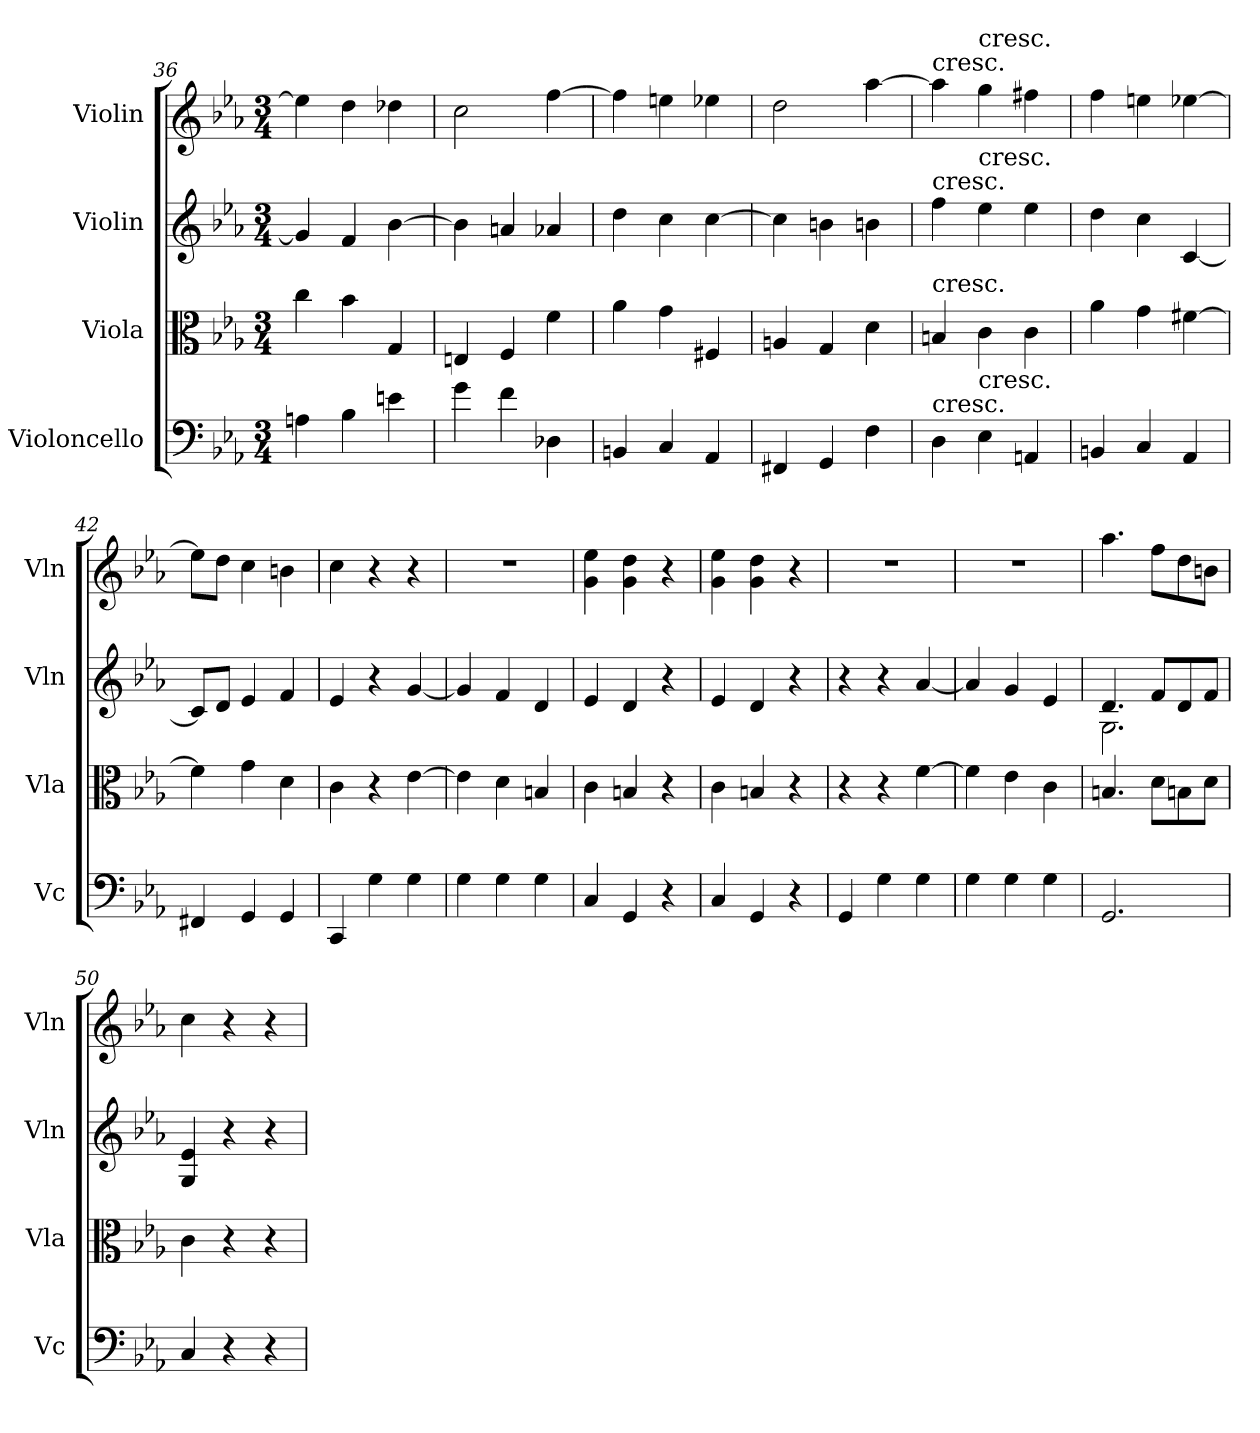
**kern	**kern	**kern	**kern
*part4	*part3	*part2	*part1
*staff4	*staff3	*staff2	*staff1
*I"Violoncello	*I"Viola	*I"Violin	*I"Violin
*I'Vc	*I'Vla	*I'Vln	*I'Vln
*clefF4	*clefC3	*clefG2	*clefG2
*k[b-e-a-]	*k[b-e-a-]	*k[b-e-a-]	*k[b-e-a-]
*c:	*c:	*c:	*c:
*M3/4	*M3/4	*M3/4	*M3/4
=36	=36	=36	=36
4An\	4cc\	4g-/]	4ee-\]
4B-\	4b-\	4f/	4dd\
4en\	4G/	[4b-\	4dd-X\
=37	=37	=37	=37
4g\	4En/	4b-\]	2cc\
4f\	4F/	4an/	.
4D-X\	4f\	4a-X/	[4ff\
=38	=38	=38	=38
4BBn/	4a-\	4dd\	4ff\]
4C/	4g\	4cc\	4een\
4AA-/	4F#X/	[4cc\	4ee-X\
=39	=39	=39	=39
4FF#X/	4An/	4cc\]	2dd\
4GG/	4G/	4bn\	.
4F\	4d\	4bn\	[4aa-\
=40	=40	=40	=40
!	!	!	!LO:TX:t=cresc.
!	!	!LO:TX:t=cresc.	!
!	!LO:TX:t=cresc.	!	!
!LO:TX:t=cresc.	!	!	!
4D\	4Bn/	4ff\	4aa-\]
!	!	!	!LO:TX:t=cresc.
!	!	!LO:TX:t=cresc.	!
!LO:TX:t=cresc.	!	!	!
4E-\	4c\	4ee-\	4gg\
4AAn/	4c\	4ee-\	4ff#X\
=41	=41	=41	=41
4BBn/	4a-\	4dd\	4ff\
4C/	4g\	4cc\	4een\
4AA-/	[4f#X\	[4c/	[4ee-X\
=42	=42	=42	=42
4FF#X/	4f#\]	8c/L]	8ee-\L]
.	.	8d/J	8dd\J
4GG/	4g\	4e-/	4cc\
4GG/	4d\	4f/	4bn\
=43	=43	=43	=43
4CC/	4c\	4e-/	4cc\
4G\	4r	4r	4r
4G\	[4e-\	[4g/	4r
=44	=44	=44	=44
4G\	4e-\]	4g/]	2.r
4G\	4d\	4f/	.
4G\	4Bn/	4d/	.
=45	=45	=45	=45
4C/	4c\	4e-/	4g\ 4ee-\
4GG/	4Bn/	4d/	4g\ 4dd\
4r	4r	4r	4r
=46	=46	=46	=46
4C/	4c\	4e-/	4g\ 4ee-\
4GG/	4Bn/	4d/	4g\ 4dd\
4r	4r	4r	4r
=47	=47	=47	=47
4GG/	4r	4r	2.r
4G\	4r	4r	.
4G\	[4f\	[4a-/	.
=48	=48	=48	=48
4G\	4f\]	4a-/]	2.r
4G\	4e-\	4g/	.
4G\	4c\	4e-/	.
=49	=49	=49	=49
*	*	*^	*
2.GG/	4.Bn/	4.d/	2.G\	4.aa-\
.	8d\L	8f/L	.	8ff\L
.	8Bn\	8d/	.	8dd\
.	8d\J	8f/J	.	8bn\J
*	*	*v	*v	*
=50	=50	=50	=50
4C/	4c\	4G/ 4e-/	4cc\
4r	4r	4r	4r
4r	4r	4r	4r
=	=	=	=
*-	*-	*-	*-
